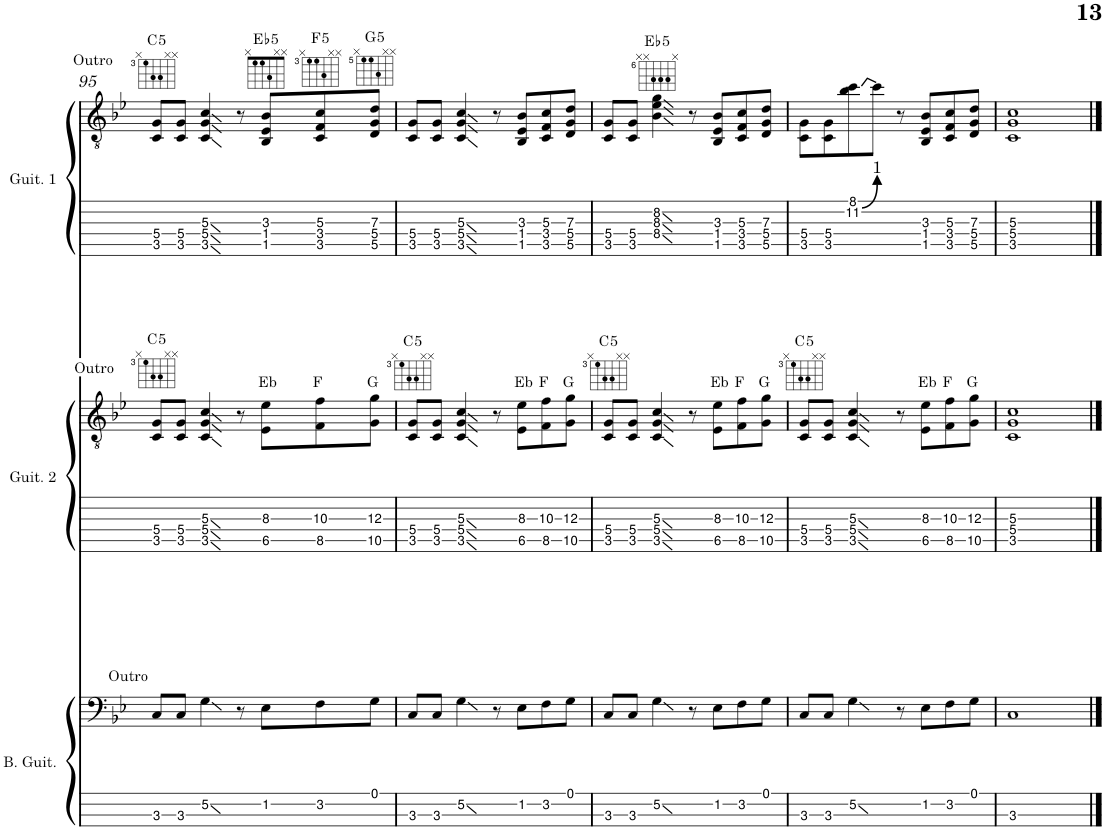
**kern	**kern	**kern	**kern	**harte	**kern	**kern	**harte
*part3	*part3	*part2	*part2	*part2	*part1	*part1	*part1
*staff6	*staff5	*staff4	*staff3	*	*staff2	*staff1	*
*I"Bass	*	*I"Guitar 2	*	*	*I"Guitar 1	*	*
*	*	*I'Guit. 2	*	*	*I'Guit. 1	*	*
!!LO:PB:g=z
*	*clefF4	*	*clefGv2	*	*	*clefGv2	*
*Trd7c12	*Trd7c12	*	*	*	*	*	*
*k[b-e-]	*k[b-e-]	*k[b-e-]	*k[b-e-]	*	*k[b-e-]	*k[b-e-]	*
*M4/4	*M4/4	*M4/4	*M4/4	*	*M4/4	*M4/4	*
=95	=95	=95	=95	=95	=95	=95	=95
!	!	!	!	!	!	!LO:TX:a:t=Outro	!
!	!	!	!LO:TX:a:t=Outro	!	!	!	!
!	!LO:TX:a:t=Outro	!	!	!LO:H:kt=5	!	!	!LO:H:kt=5
8CL	8C/L	8C\ 8G\L	8C/ 8G/L	C:(1,5)	8C\ 8G\L	8C/ 8G/L	C:(1,5)
8CJ	8C/J	8C\ 8G\J	8C/ 8G/J	.	8C\ 8G\J	8C/ 8G/J	.
4G	4G\	4C 4G 4c	4C/ 4G/ 4c/	.	4C 4G 4c	4C/ 4G/ 4c/	.
8r	8r	8r	8r	.	8r	8r	.
!	!	!	!LO:TX:a:t=Eb	!	!	!	!LO:H:kt=5
8E-	8E-\L	8E- 8e-	8E-\ 8e-\L	.	8BB- 8E- 8B-	8BB-/ 8E-/ 8B-/L	Eb:(1,5)
!	!	!	!LO:TX:a:t=F	!	!	!	!LO:H:kt=5
8FL	8F\	8F\ 8f\L	8F\ 8f\	.	8C\ 8F\ 8c\L	8C/ 8F/ 8c/	F:(1,5)
!	!	!	!LO:TX:a:t=G	!	!	!	!LO:H:kt=5
8GJ	8G\J	8G\ 8g\J	8G\ 8g\J	.	8D\ 8G\ 8d\J	8D/ 8G/ 8d/J	G:(1,5)
=96	=96	=96	=96	=96	=96	=96	=96
!	!	!	!	!LO:H:kt=5	!	!	!
8CL	8C/L	8C\ 8G\L	8C/ 8G/L	C:(1,5)	8C\ 8G\L	8C/ 8G/L	.
8CJ	8C/J	8C\ 8G\J	8C/ 8G/J	.	8C\ 8G\J	8C/ 8G/J	.
4G	4G\	4C 4G 4c	4C/ 4G/ 4c/	.	4C 4G 4c	4C/ 4G/ 4c/	.
8r	8r	8r	8r	.	8r	8r	.
!	!	!	!LO:TX:a:t=Eb	!	!	!	!
8E-	8E-\L	8E- 8e-	8E-\ 8e-\L	.	8BB- 8E- 8B-	8BB-/ 8E-/ 8B-/L	.
!	!	!	!LO:TX:a:t=F	!	!	!	!
8FL	8F\	8F\ 8f\L	8F\ 8f\	.	8C\ 8F\ 8c\L	8C/ 8F/ 8c/	.
!	!	!	!LO:TX:a:t=G	!	!	!	!
8GJ	8G\J	8G\ 8g\J	8G\ 8g\J	.	8D\ 8G\ 8d\J	8D/ 8G/ 8d/J	.
=97	=97	=97	=97	=97	=97	=97	=97
!	!	!	!	!LO:H:kt=5	!	!	!
8CL	8C/L	8C\ 8G\L	8C/ 8G/L	C:(1,5)	8C\ 8G\L	8C/ 8G/L	.
8CJ	8C/J	8C\ 8G\J	8C/ 8G/J	.	8C\ 8G\J	8C/ 8G/J	.
!	!	!	!	!	!	!	!LO:H:kt=5
4G	4G\	4C 4G 4c	4C/ 4G/ 4c/	.	4B- 4e- 4g	4B-\ 4e-\ 4g\	Eb:(1,5)
8r	8r	8r	8r	.	8r	8r	.
!	!	!	!LO:TX:a:t=Eb	!	!	!	!
8E-	8E-\L	8E- 8e-	8E-\ 8e-\L	.	8BB- 8E- 8B-	8BB-/ 8E-/ 8B-/L	.
!	!	!	!LO:TX:a:t=F	!	!	!	!
8FL	8F\	8F\ 8f\L	8F\ 8f\	.	8C\ 8F\ 8c\L	8C/ 8F/ 8c/	.
!	!	!	!LO:TX:a:t=G	!	!	!	!
8GJ	8G\J	8G\ 8g\J	8G\ 8g\J	.	8D\ 8G\ 8d\J	8D/ 8G/ 8d/J	.
=98	=98	=98	=98	=98	=98	=98	=98
!	!	!	!	!LO:H:kt=5	!	!	!
8CL	8C/L	8C\ 8G\L	8C/ 8G/L	C:(1,5)	8C\ 8G\L	8C\ 8G\L	.
8CJ	8C/J	8C\ 8G\J	8C/ 8G/J	.	8C\ 8G\J	8C\ 8G\	.
4G	4G\	4C 4G 4c	4C/ 4G/ 4c/	.	8b-\ 8cc\L	8b-\ 8cc\	.
.	.	.	.	.	8ccJ	8cc\J	.
8r	8r	8r	8r	.	8r	8r	.
!	!	!	!LO:TX:a:t=Eb	!	!	!	!
8E-	8E-\L	8E- 8e-	8E-\ 8e-\L	.	8BB- 8E- 8B-	8BB-/ 8E-/ 8B-/L	.
!	!	!	!LO:TX:a:t=F	!	!	!	!
8FL	8F\	8F\ 8f\L	8F\ 8f\	.	8C\ 8F\ 8c\L	8C/ 8F/ 8c/	.
!	!	!	!LO:TX:a:t=G	!	!	!	!
8GJ	8G\J	8G\ 8g\J	8G\ 8g\J	.	8D\ 8G\ 8d\J	8D/ 8G/ 8d/J	.
=99	=99	=99	=99	=99	=99	=99	=99
1C	1C	1C 1G 1c	1C 1G 1c	.	1C 1G 1c	1C 1G 1c	.
==	==	==	==	==	==	==	==
*-	*-	*-	*-	*-	*-	*-	*-
